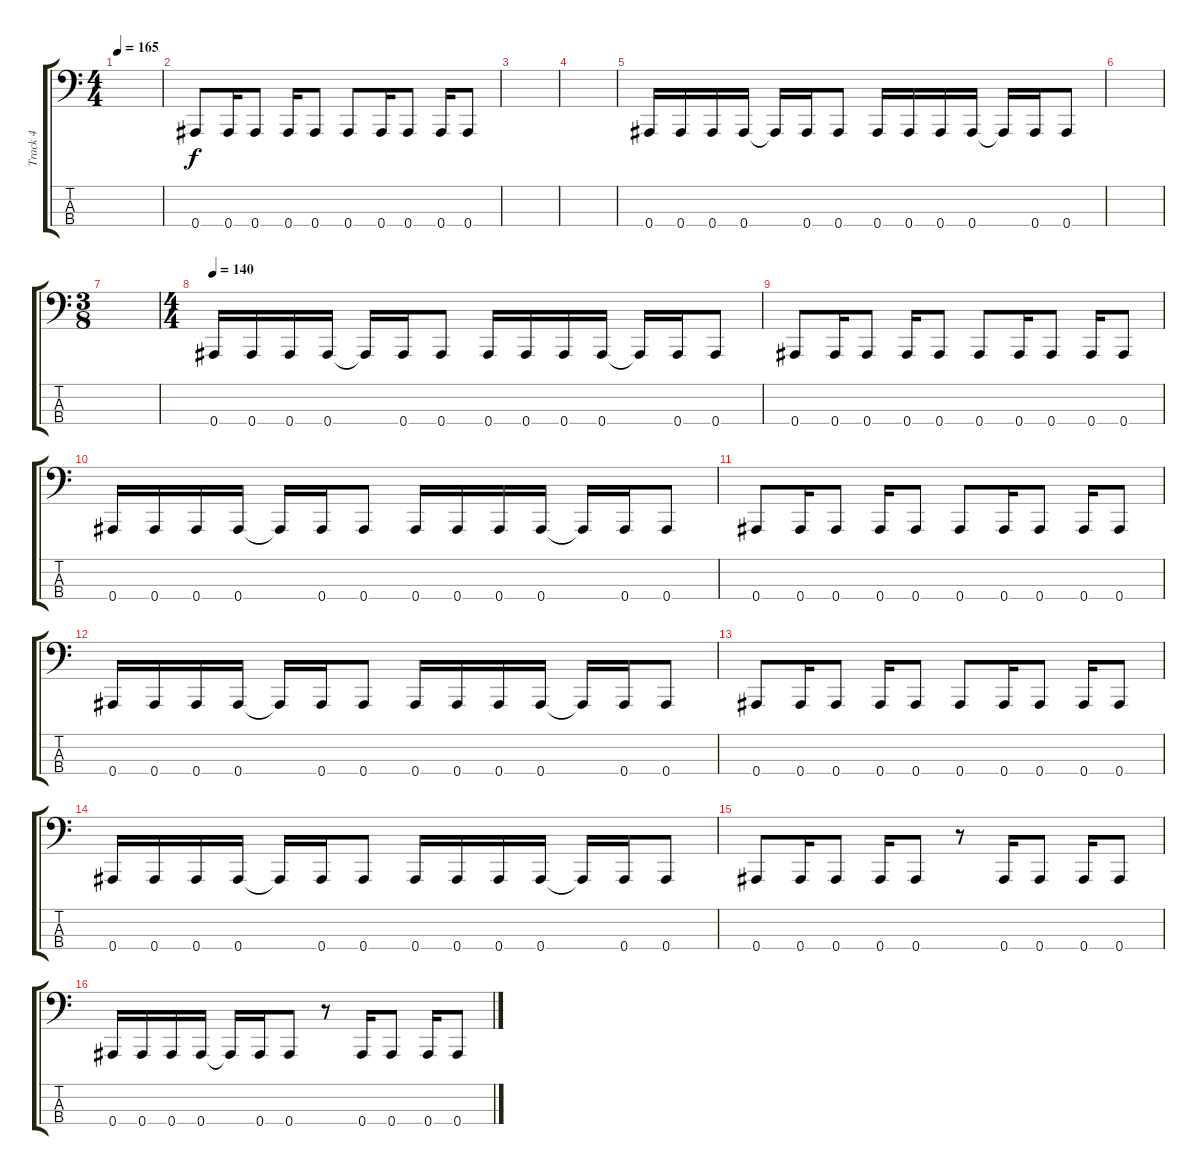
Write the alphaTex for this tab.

\track ("Track 4" "Track 4") {instrument electricbasspick}
\staff {score tabs}
\tuning (Eb2 Bb1 F1 Bb0) {hide}
\ts (4 4)
\tempo 165
\clef f4
\ks c
|
0.4.8 0.4.16 0.4.8 0.4.16 0.4.8 0.4.8 0.4.16 0.4.8 0.4.16 0.4.8 |
|
|
0.4.16 0.4.16 0.4.16 0.4.16 0.4{t}.16 0.4.16 0.4.8 0.4.16 0.4.16 0.4.16 0.4.16 0.4{t}.16 0.4.16 0.4.8 |
|
\ts (3 8)
|
\ts (4 4)
\tempo 140
0.4.16 0.4.16 0.4.16 0.4.16 0.4{t}.16 0.4.16 0.4.8 0.4.16 0.4.16 0.4.16 0.4.16 0.4{t}.16 0.4.16 0.4.8 |
0.4.8 0.4.16 0.4.8 0.4.16 0.4.8 0.4.8 0.4.16 0.4.8 0.4.16 0.4.8 |
0.4.16 0.4.16 0.4.16 0.4.16 0.4{t}.16 0.4.16 0.4.8 0.4.16 0.4.16 0.4.16 0.4.16 0.4{t}.16 0.4.16 0.4.8 |
0.4.8 0.4.16 0.4.8 0.4.16 0.4.8 0.4.8 0.4.16 0.4.8 0.4.16 0.4.8 |
0.4.16 0.4.16 0.4.16 0.4.16 0.4{t}.16 0.4.16 0.4.8 0.4.16 0.4.16 0.4.16 0.4.16 0.4{t}.16 0.4.16 0.4.8 |
0.4.8 0.4.16 0.4.8 0.4.16 0.4.8 0.4.8 0.4.16 0.4.8 0.4.16 0.4.8 |
0.4.16 0.4.16 0.4.16 0.4.16 0.4{t}.16 0.4.16 0.4.8 0.4.16 0.4.16 0.4.16 0.4.16 0.4{t}.16 0.4.16 0.4.8 |
0.4.8 0.4.16 0.4.8 0.4.16 0.4.8 r.8 0.4.16 0.4.8 0.4.16 0.4.8 |
0.4.16 0.4.16 0.4.16 0.4.16 0.4{t}.16 0.4.16 0.4.8 r.8 0.4.16 0.4.8 0.4.16 0.4.8
